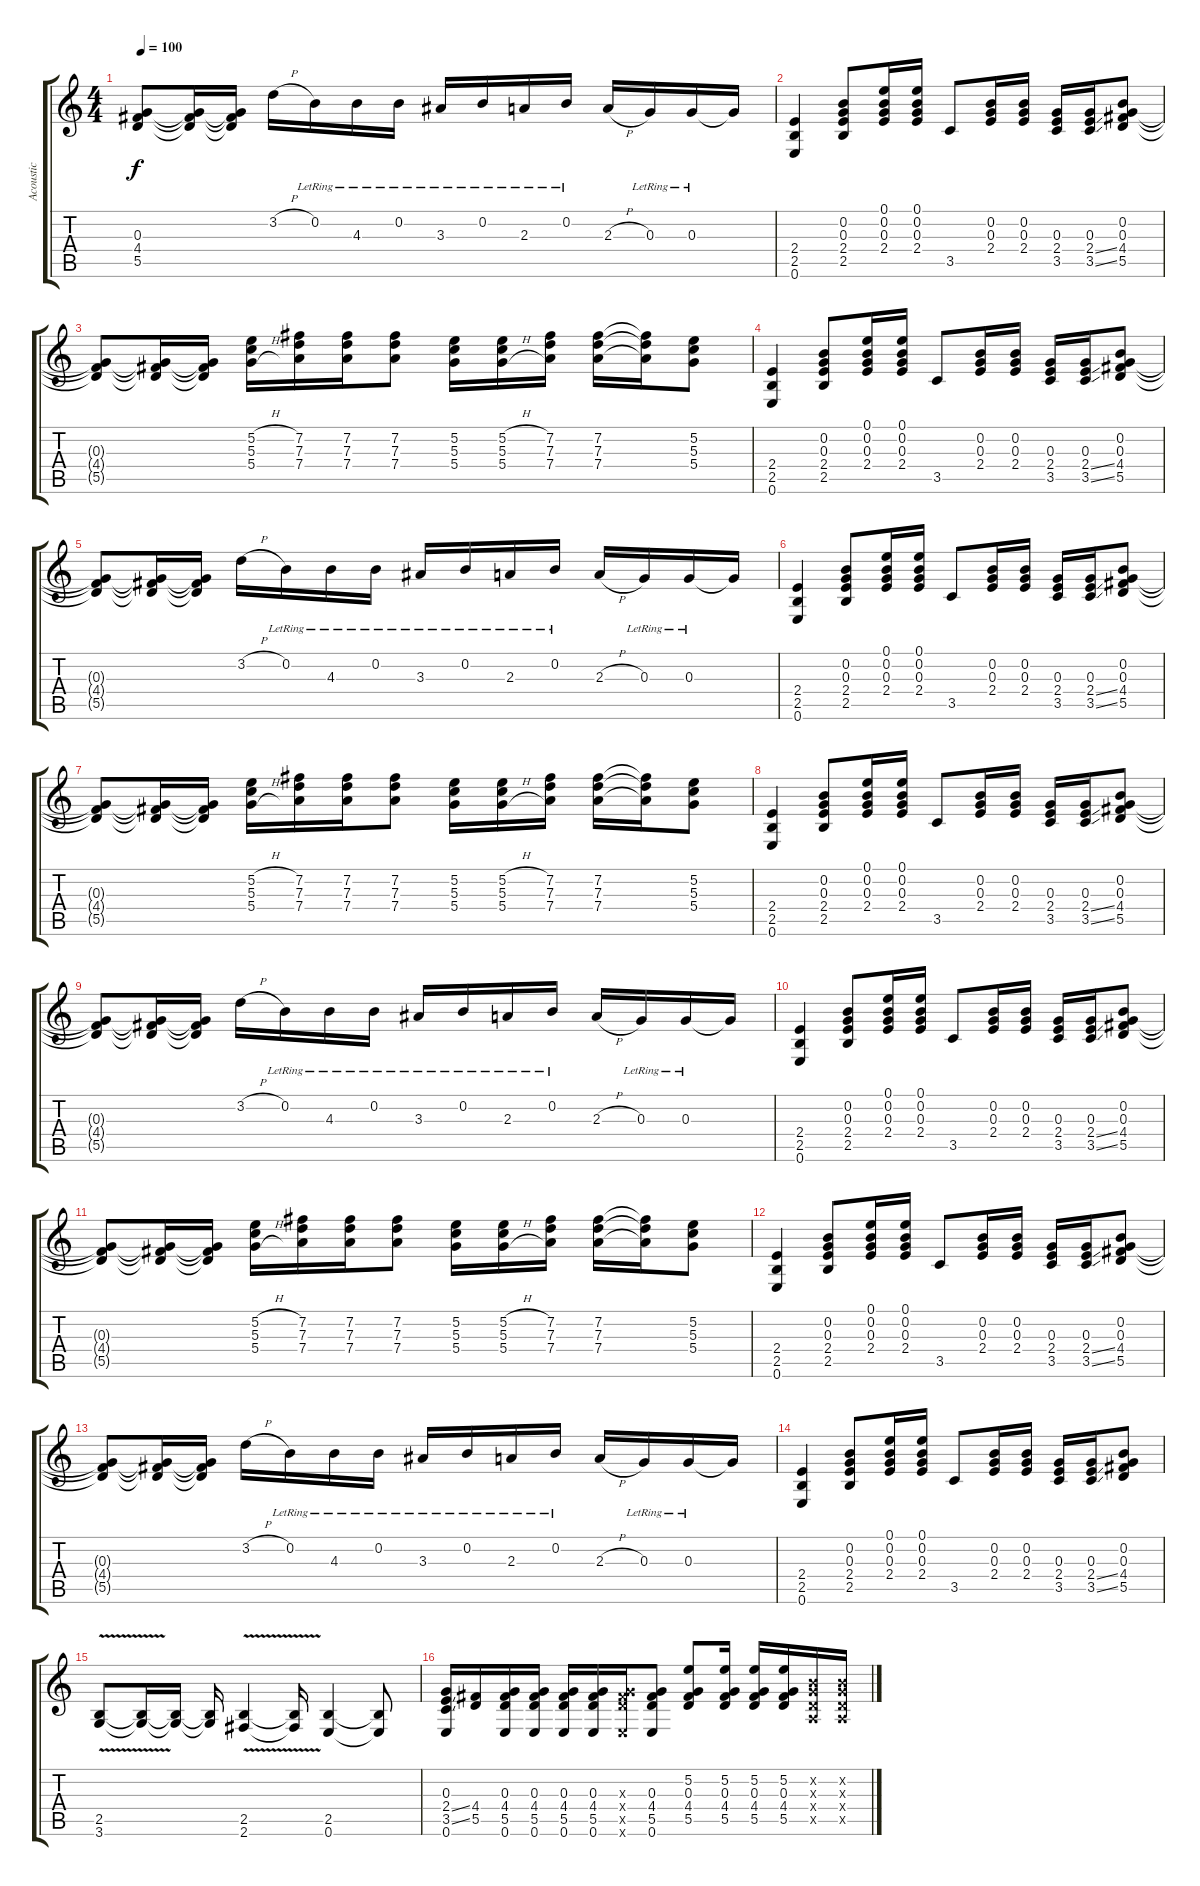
\track ("Acoustic" "Acoustic") {instrument acousticguitarsteel}
\staff {score tabs}
\tuning (E4 B3 G3 D3 A2 E2) {hide}
\ts (4 4)
\tempo 100
\clef g2
\ks c
(0.3{t} 4.4{t} 5.5{t}).8{dy f} (0.3{t} 4.4{t} 5.5{t}).16 (0.3{t} 4.4{t} 5.5{t}).16 3.2{h}.16 0.2{lr}.16 4.3{lr}.16 0.2{lr}.16 3.3{lr}.16 0.2{lr}.16 2.3{lr}.16 0.2{lr}.16 2.3{h}.16 0.3{lr}.16 0.3{lr}.16 0.3{t}.16 |
(2.4 2.5 0.6).4 (0.2 0.3 2.4 2.5).8 (0.1 0.2 0.3 2.4).16 (0.1 0.2 0.3 2.4).16 3.5.8 (0.2 0.3 2.4).16 (0.2 0.3 2.4).16 (0.3 2.4 3.5).16 (0.3 2.4{ss} 3.5{ss}).16 (0.2 0.3 4.4 5.5).8 |
(0.3{t} 4.4{t} 5.5{t}).8 (0.3{t} 4.4{t} 5.5{t}).16 (0.3{t} 4.4{t} 5.5{t}).16 (5.2{h} 5.3{h} 5.4{h}).16 (7.2 7.3 7.4).16 (7.2 7.3 7.4).16 (7.2 7.3 7.4).8 (5.2 5.3 5.4).16 (5.2{h} 5.3{h} 5.4{h}).16 (7.2 7.3 7.4).16 (7.2 7.3 7.4).16 (7.2{t} 7.3{t} 7.4{t}).16 (5.2 5.3 5.4).8 |
(2.4 2.5 0.6).4 (0.2 0.3 2.4 2.5).8 (0.1 0.2 0.3 2.4).16 (0.1 0.2 0.3 2.4).16 3.5.8 (0.2 0.3 2.4).16 (0.2 0.3 2.4).16 (0.3 2.4 3.5).16 (0.3 2.4{ss} 3.5{ss}).16 (0.2 0.3 4.4 5.5).8 |
(0.3{t} 4.4{t} 5.5{t}).8 (0.3{t} 4.4{t} 5.5{t}).16 (0.3{t} 4.4{t} 5.5{t}).16 3.2{h}.16 0.2{lr}.16 4.3{lr}.16 0.2{lr}.16 3.3{lr}.16 0.2{lr}.16 2.3{lr}.16 0.2{lr}.16 2.3{h}.16 0.3{lr}.16 0.3{lr}.16 0.3{t}.16 |
(2.4 2.5 0.6).4 (0.2 0.3 2.4 2.5).8 (0.1 0.2 0.3 2.4).16 (0.1 0.2 0.3 2.4).16 3.5.8 (0.2 0.3 2.4).16 (0.2 0.3 2.4).16 (0.3 2.4 3.5).16 (0.3 2.4{ss} 3.5{ss}).16 (0.2 0.3 4.4 5.5).8 |
(0.3{t} 4.4{t} 5.5{t}).8 (0.3{t} 4.4{t} 5.5{t}).16 (0.3{t} 4.4{t} 5.5{t}).16 (5.2{h} 5.3{h} 5.4{h}).16 (7.2 7.3 7.4).16 (7.2 7.3 7.4).16 (7.2 7.3 7.4).8 (5.2 5.3 5.4).16 (5.2{h} 5.3{h} 5.4{h}).16 (7.2 7.3 7.4).16 (7.2 7.3 7.4).16 (7.2{t} 7.3{t} 7.4{t}).16 (5.2 5.3 5.4).8 |
(2.4 2.5 0.6).4 (0.2 0.3 2.4 2.5).8 (0.1 0.2 0.3 2.4).16 (0.1 0.2 0.3 2.4).16 3.5.8 (0.2 0.3 2.4).16 (0.2 0.3 2.4).16 (0.3 2.4 3.5).16 (0.3 2.4{ss} 3.5{ss}).16 (0.2 0.3 4.4 5.5).8 |
(0.3{t} 4.4{t} 5.5{t}).8 (0.3{t} 4.4{t} 5.5{t}).16 (0.3{t} 4.4{t} 5.5{t}).16 3.2{h}.16 0.2{lr}.16 4.3{lr}.16 0.2{lr}.16 3.3{lr}.16 0.2{lr}.16 2.3{lr}.16 0.2{lr}.16 2.3{h}.16 0.3{lr}.16 0.3{lr}.16 0.3{t}.16 |
(2.4 2.5 0.6).4 (0.2 0.3 2.4 2.5).8 (0.1 0.2 0.3 2.4).16 (0.1 0.2 0.3 2.4).16 3.5.8 (0.2 0.3 2.4).16 (0.2 0.3 2.4).16 (0.3 2.4 3.5).16 (0.3 2.4{ss} 3.5{ss}).16 (0.2 0.3 4.4 5.5).8 |
(0.3{t} 4.4{t} 5.5{t}).8 (0.3{t} 4.4{t} 5.5{t}).16 (0.3{t} 4.4{t} 5.5{t}).16 (5.2{h} 5.3{h} 5.4{h}).16 (7.2 7.3 7.4).16 (7.2 7.3 7.4).16 (7.2 7.3 7.4).8 (5.2 5.3 5.4).16 (5.2{h} 5.3{h} 5.4{h}).16 (7.2 7.3 7.4).16 (7.2 7.3 7.4).16 (7.2{t} 7.3{t} 7.4{t}).16 (5.2 5.3 5.4).8 |
(2.4 2.5 0.6).4 (0.2 0.3 2.4 2.5).8 (0.1 0.2 0.3 2.4).16 (0.1 0.2 0.3 2.4).16 3.5.8 (0.2 0.3 2.4).16 (0.2 0.3 2.4).16 (0.3 2.4 3.5).16 (0.3 2.4{ss} 3.5{ss}).16 (0.2 0.3 4.4 5.5).8 |
(0.3{t} 4.4{t} 5.5{t}).8 (0.3{t} 4.4{t} 5.5{t}).16 (0.3{t} 4.4{t} 5.5{t}).16 3.2{h}.16 0.2{lr}.16 4.3{lr}.16 0.2{lr}.16 3.3{lr}.16 0.2{lr}.16 2.3{lr}.16 0.2{lr}.16 2.3{h}.16 0.3{lr}.16 0.3{lr}.16 0.3{t}.16 |
(2.4 2.5 0.6).4 (0.2 0.3 2.4 2.5).8 (0.1 0.2 0.3 2.4).16 (0.1 0.2 0.3 2.4).16 3.5.8 (0.2 0.3 2.4).16 (0.2 0.3 2.4).16 (0.3 2.4 3.5).16 (0.3 2.4{ss} 3.5{ss}).16 (0.2 0.3 4.4 5.5).8 |
(2.5{v} 3.6).8 (2.5{t} 3.6{t}).16 (2.5{t} 3.6{t}).16 (2.5{t} 3.6{t}).16 (2.5{v} 2.6).4 (2.5{t} 2.6{t}).16 (2.5 0.6).4 (2.5{t} 0.6{t}).8 |
(0.3 2.4{ss} 3.5{ss} 0.6).16 (4.4 5.5).16 (0.3 4.4 5.5 0.6).16 (0.3 4.4 5.5 0.6).16 (0.3 4.4 5.5 0.6).16 (0.3 4.4 5.5 0.6).16 (0.3{x} 4.4{x} 5.5{x} 0.6{x}).16 (0.3 4.4 5.5 0.6).8 (5.2 0.3 4.4 5.5).8 (5.2 0.3 4.4 5.5).16 (5.2 0.3 4.4 5.5).16 (5.2 0.3 4.4 5.5).16 (0.2{x} 0.3{x} 0.4{x} 0.5{x}).16 (0.2{x} 0.3{x} 0.4{x} 0.5{x}).16
